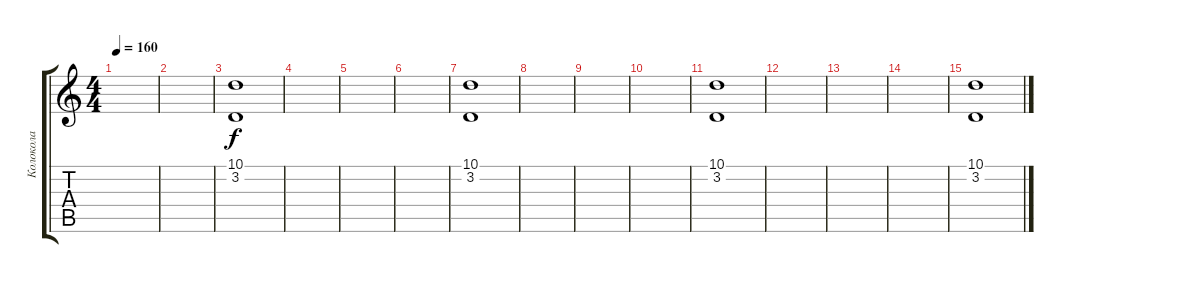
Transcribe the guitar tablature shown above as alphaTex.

\track ("Колокола" "Колокола") {instrument tubularbells}
\staff {score tabs}
\tuning (E4 B3 G3 D3 A2 E2) {hide}
\ts (4 4)
\tempo 160
\clef g2
\ks c
|
|
(10.1 3.2).1 |
|
|
|
(10.1 3.2).1 |
|
|
|
(10.1 3.2).1 |
|
|
|
(10.1 3.2).1
